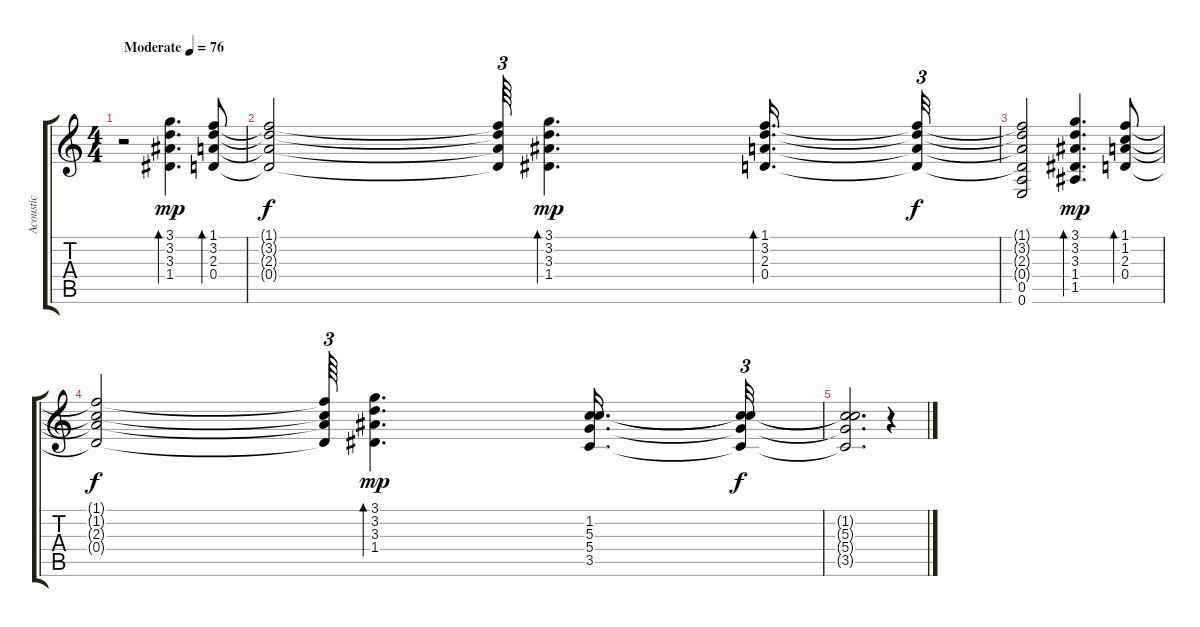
\track ("Acoustic" "Acoustic") {instrument acousticguitarsteel}
\staff {score tabs}
\tuning (E4 B3 G3 D3 A2 E2) {hide}
\ts (4 4)
\tempo (76 "Moderate")
\clef g2
\ks c
r.2{dy mp instrument acousticguitarsteel} (3.1 3.2 3.3 1.4).4{d bd 240} (1.1 3.2 2.3 0.4).8{bd 240} |
(1.1{t} 3.2{t} 2.3{t} 0.4{t}).2{dy f} (1.1{t} 3.2{t} 2.3{t} 0.4{t}).64{tu (3 2)} (3.1 3.2 3.3 1.4).4{d bd 240 dy mp} (1.1 3.2 2.3 0.4).16{d bd 240} (1.1{t} 3.2{t} 2.3{t} 0.4{t}).32{tu (3 2) dy f} |
(1.1{t} 3.2{t} 2.3{t} 0.4{t} 0.5 0.6).2 (3.1 3.2 3.3 1.4 1.5).4{d bd 240 dy mp} (1.1 1.2 2.3 0.4).8{bd 240} |
(1.1{t} 1.2{t} 2.3{t} 0.4{t}).2{dy f} (1.1{t} 1.2{t} 2.3{t} 0.4{t}).64{tu (3 2)} (3.1 3.2 3.3 1.4).4{d bd 240 dy mp} (1.2 5.3 5.4 3.5).16{d} (1.2{t} 5.3{t} 5.4{t} 3.5{t}).32{tu (3 2) dy f} |
(1.2{t} 5.3{t} 5.4{t} 3.5{t}).2{d} r.4
